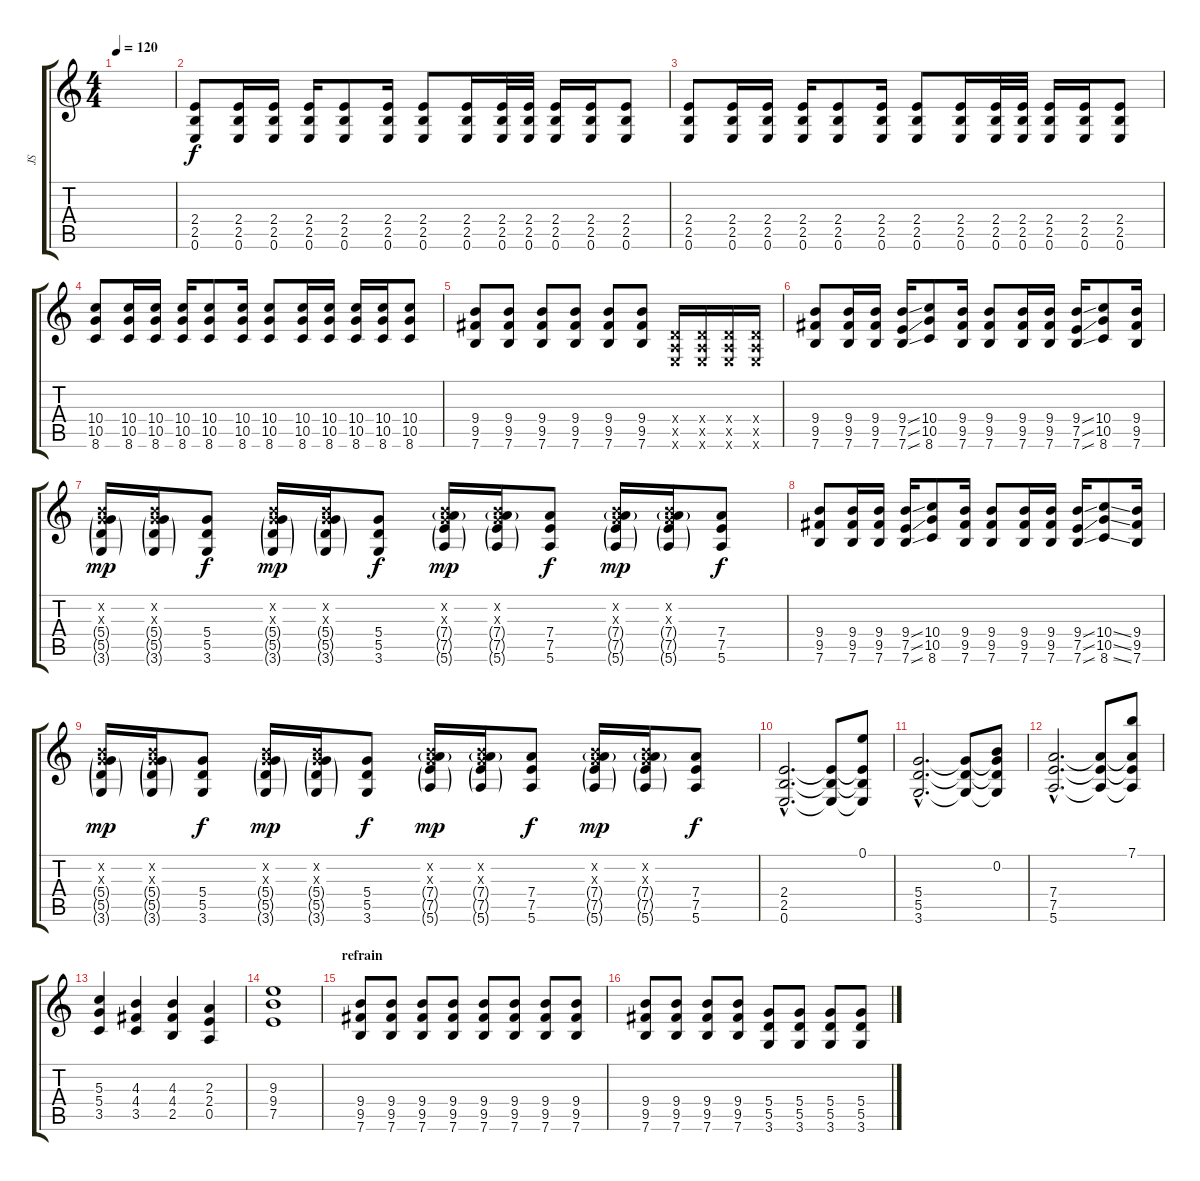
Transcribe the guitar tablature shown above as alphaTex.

\track ("JS" "JS") {instrument overdrivenguitar}
\staff {score tabs}
\tuning (E4 B3 G3 D3 A2 E2) {hide}
\ts (4 4)
\tempo 120
\clef g2
\ks c
|
(2.4 2.5 0.6).8{dy f instrument overdrivenguitar} (2.4 2.5 0.6).16{instrument electricguitarmuted} (2.4 2.5 0.6).16 (2.4 2.5 0.6).16 (2.4 2.5 0.6).8{instrument overdrivenguitar} (2.4 2.5 0.6).16{instrument electricguitarmuted} (2.4 2.5 0.6).8{instrument overdrivenguitar} (2.4 2.5 0.6).16{instrument electricguitarmuted} (2.4 2.5 0.6).32{instrument electricguitarmuted} (2.4 2.5 0.6).32 (2.4 2.5 0.6).16 (2.4 2.5 0.6).16 (2.4 2.5 0.6).8{instrument overdrivenguitar} |
(2.4 2.5 0.6).8{instrument overdrivenguitar} (2.4 2.5 0.6).16{instrument electricguitarmuted} (2.4 2.5 0.6).16 (2.4 2.5 0.6).16 (2.4 2.5 0.6).8{instrument overdrivenguitar} (2.4 2.5 0.6).16{instrument electricguitarmuted} (2.4 2.5 0.6).8{instrument overdrivenguitar} (2.4 2.5 0.6).16{instrument electricguitarmuted} (2.4 2.5 0.6).32{instrument electricguitarmuted} (2.4 2.5 0.6).32 (2.4 2.5 0.6).16 (2.4 2.5 0.6).16 (2.4 2.5 0.6).8{instrument overdrivenguitar} |
(10.4 10.5 8.6).8 (10.4 10.5 8.6).16{instrument electricguitarmuted} (10.4 10.5 8.6).16 (10.4 10.5 8.6).16 (10.4 10.5 8.6).8{instrument overdrivenguitar} (10.4 10.5 8.6).16{instrument electricguitarmuted} (10.4 10.5 8.6).8{instrument overdrivenguitar} (10.4 10.5 8.6).16{instrument electricguitarmuted} (10.4 10.5 8.6).16 (10.4 10.5 8.6).16 (10.4 10.5 8.6).16 (10.4 10.5 8.6).8{instrument overdrivenguitar} |
(9.4 9.5 7.6).8 (9.4 9.5 7.6).8 (9.4 9.5 7.6).8 (9.4 9.5 7.6).8 (9.4 9.5 7.6).8 (9.4 9.5 7.6).8 (0.4{x} 0.5{x} 0.6{x}).16 (0.4{x} 0.5{x} 0.6{x}).16 (0.4{x} 0.5{x} 0.6{x}).16 (0.4{x} 0.5{x} 0.6{x}).16 |
(9.4 9.5 7.6).8 (9.4 9.5 7.6).16 (9.4 9.5 7.6).16 (9.4{ss} 7.5{ss} 7.6{ss}).16 (10.4 10.5 8.6).8 (9.4 9.5 7.6).16 (9.4 9.5 7.6).8 (9.4 9.5 7.6).16 (9.4 9.5 7.6).16 (9.4{ss} 7.5{ss} 7.6{ss}).16 (10.4 10.5 8.6).8 (9.4 9.5 7.6).16 |
(0.2{x} 0.3{x} 5.4{g} 5.5{g} 3.6{g}).16{dy mp} (0.2{x} 0.3{x} 5.4{g} 5.5{g} 3.6{g}).16 (5.4 5.5 3.6).8{dy f} (0.2{x} 0.3{x} 5.4{g} 5.5{g} 3.6{g}).16{dy mp} (0.2{x} 0.3{x} 5.4{g} 5.5{g} 3.6{g}).16 (5.4 5.5 3.6).8{dy f} (0.2{x} 0.3{x} 7.4{g} 7.5{g} 5.6{g}).16{dy mp} (0.2{x} 0.3{x} 7.4{g} 7.5{g} 5.6{g}).16 (7.4 7.5 5.6).8{dy f} (0.2{x} 0.3{x} 7.4{g} 7.5{g} 5.6{g}).16{dy mp} (0.2{x} 0.3{x} 7.4{g} 7.5{g} 5.6{g}).16 (7.4 7.5 5.6).8{dy f} |
(9.4 9.5 7.6).8 (9.4 9.5 7.6).16 (9.4 9.5 7.6).16 (9.4{ss} 7.5{ss} 7.6{ss}).16 (10.4 10.5 8.6).8 (9.4 9.5 7.6).16 (9.4 9.5 7.6).8 (9.4 9.5 7.6).16 (9.4 9.5 7.6).16 (9.4{ss} 7.5{ss} 7.6{ss}).16 (10.4{ss} 10.5{ss} 8.6{ss}).8 (9.4 9.5 7.6).16 |
(0.2{x} 0.3{x} 5.4{g} 5.5{g} 3.6{g}).16{dy mp} (0.2{x} 0.3{x} 5.4{g} 5.5{g} 3.6{g}).16 (5.4 5.5 3.6).8{dy f} (0.2{x} 0.3{x} 5.4{g} 5.5{g} 3.6{g}).16{dy mp} (0.2{x} 0.3{x} 5.4{g} 5.5{g} 3.6{g}).16 (5.4 5.5 3.6).8{dy f} (0.2{x} 0.3{x} 7.4{g} 7.5{g} 5.6{g}).16{dy mp} (0.2{x} 0.3{x} 7.4{g} 7.5{g} 5.6{g}).16 (7.4 7.5 5.6).8{dy f} (0.2{x} 0.3{x} 7.4{g} 7.5{g} 5.6{g}).16{dy mp} (0.2{x} 0.3{x} 7.4{g} 7.5{g} 5.6{g}).16 (7.4 7.5 5.6).8{dy f} |
(2.4{hac} 2.5{hac} 0.6{hac}).2{d} (2.4{t} 2.5{t} 0.6{t}).8 (0.1 2.4{t} 2.5{t} 0.6{t}).8 |
(5.4{hac} 5.5{hac} 3.6{hac}).2{d} (5.4{t} 5.5{t} 3.6{t}).8 (0.2 5.4{t} 5.5{t} 3.6{t}).8 |
(7.4{hac} 7.5{hac} 5.6{hac}).2{d} (7.4{t} 7.5{t} 5.6{t}).8 (7.1 7.4{t} 7.5{t} 5.6{t}).8 |
(5.3 5.4 3.5).4 (4.3 4.4 3.5).4 (4.3 4.4 2.5).4 (2.3 2.4 0.5).4 |
(9.3 9.4 7.5).1 |
\section ("" "refrain")
(9.4 9.5 7.6).8{volume 12} (9.4 9.5 7.6).8 (9.4 9.5 7.6).8 (9.4 9.5 7.6).8 (9.4 9.5 7.6).8 (9.4 9.5 7.6).8 (9.4 9.5 7.6).8 (9.4 9.5 7.6).8 |
(9.4 9.5 7.6).8 (9.4 9.5 7.6).8 (9.4 9.5 7.6).8 (9.4 9.5 7.6).8 (5.4 5.5 3.6).8 (5.4 5.5 3.6).8 (5.4 5.5 3.6).8 (5.4 5.5 3.6).8
